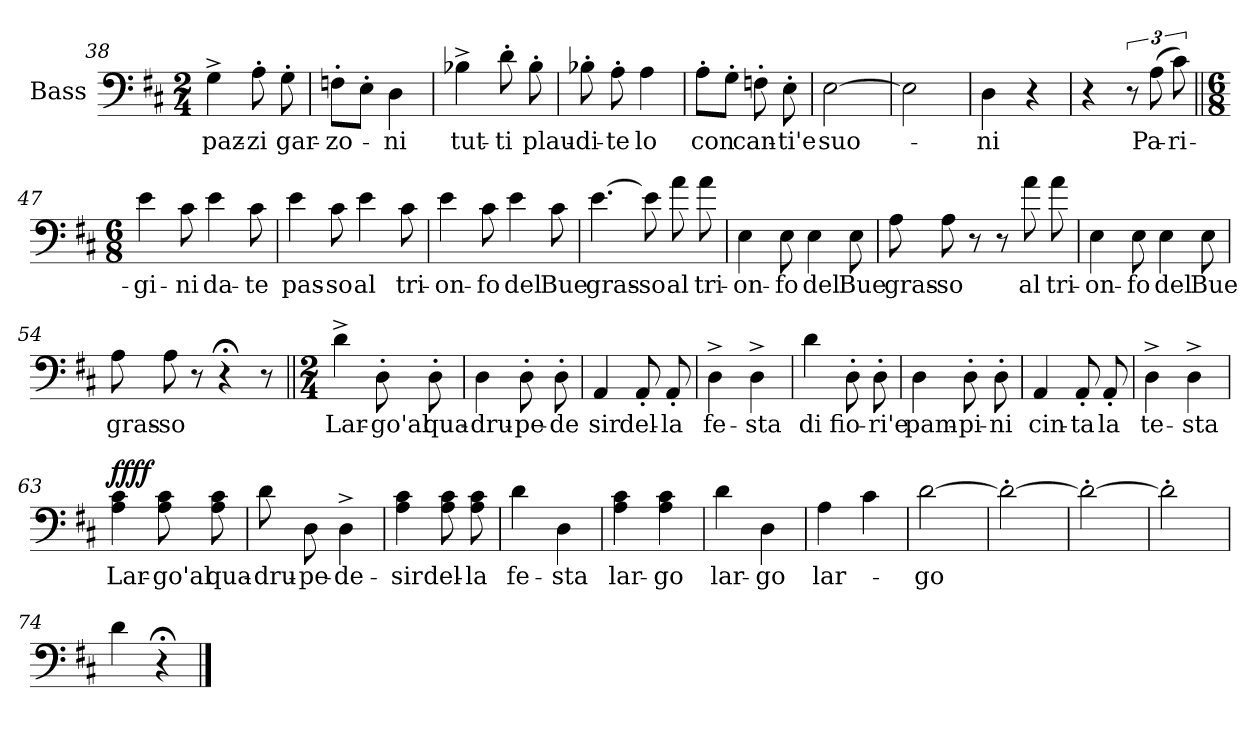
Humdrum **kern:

**kern	**text	**dynam
*part1	*part1	*part1
*staff1	*staff1	*staff1
*I"Bass	*	*
*I'B.	*	*
*clefF4	*	*
*k[f#c#]	*	*
*D:	*	*
*M2/4	*	*
=38	=38	=38
4G^\	paz-	.
8A'\	-zi	.
8G'\	gar-	.
=39	=39	=39
8Fn'\L	-zo-	.
8E'\J	.	.
4D\	-ni	.
=40	=40	=40
4B-X^\	tut-	.
8d'\	-ti	.
8B-'\	plau-	.
!!LO:PB:g=z
=41	=41	=41
8B-X'\	-di-	.
8A'\	-te	.
4A\	lo	.
=42	=42	=42
8A'\L	con	.
8G'\J	.	.
8Fn'\	can-	.
8E'\	-ti'e	.
=43	=43	=43
[2E\	suo-	.
=44	=44	=44
2E\]	.	.
=45	=45	=45
4D\	-ni	.
4r	.	.
=46	=46	=46
4r	.	.
12r	.	.
(>12A\	Pa-	.
12c#\)	-ri-	.
=47||	=47||	=47||
*M6/8	*	*
4e\	-gi-	.
8c#\	-ni	.
4e\	da-	.
8c#\	-te	.
=48	=48	=48
4e\	pas-	.
8c#\	-so	.
4e\	al	.
8c#\	tri-	.
=49	=49	=49
4e\	-on-	.
8c#\	-fo	.
4e\	del	.
8c#\	Bue	.
!!LO:LB:g=z
=50	=50	=50
[4.e\	gras-	.
8e\]	-so	.
8a\	al	.
8a\	tri-	.
=51	=51	=51
4E\	-on-	.
8E\	-fo	.
4E\	del	.
8E\	Bue	.
=52	=52	=52
8A\	gras-	.
8A\	-so	.
8r	.	.
8r	.	.
8a\	al	.
8a\	tri-	.
=53	=53	=53
4E\	-on-	.
8E\	-fo	.
4E\	del	.
8E\	Bue	.
=54	=54	=54
8A\	gras-	.
8A\	-so	.
8r	.	.
4r;<	.	.
8r	.	.
!!LO:PB:g=z
=55||	=55||	=55||
*M2/4	*	*
4d^\	Lar-	.
8D'\	-go'al	.
8D'\	qua-	.
=56	=56	=56
4D\	-dru-	.
8D'\	-pe-	.
8D'\	-de	.
=57	=57	=57
4AA/	sir	.
8AA'/	del-	.
8AA'/	-la	.
=58	=58	=58
4D^\	fe-	.
4D^\	-sta	.
=59	=59	=59
4d\	di	.
8D'\	fio-	.
8D'\	-ri'e	.
=60	=60	=60
4D\	pam-	.
8D'\	-pi-	.
8D'\	-ni	.
=61	=61	=61
4AA/	cin-	.
8AA'/	-ta	.
8AA'/	la	.
=62	=62	=62
4D^\	te-	.
4D^\	-sta	.
!!LO:LB:g=z
=63	=63	=63
!	!	!LO:DY:a
!	!	!LO:DY:n=1:a
4A\ 4c#\	Lar-	ff ff
8A\ 8c#\	-go'al	.
8A\ 8c#\	qua-	.
=64	=64	=64
8d\	-dru-	.
8D\	pe-	.
4D^\	-de-	.
=65	=65	=65
4A\ 4c#\	-sir	.
8A\ 8c#\	del-	.
8A\ 8c#\	-la	.
=66	=66	=66
4d\	fe-	.
4D\	-sta	.
=67	=67	=67
4A\ 4c#\	lar-	.
4A\ 4c#\	-go	.
=68	=68	=68
4d\	lar-	.
4D\	-go	.
=69	=69	=69
4A\	lar-	.
4c#\	.	.
=70	=70	=70
[2d\	-go	.
=71	=71	=71
2d'\_	.	.
=72	=72	=72
2d'\_	.	.
!!LO:PB:g=z
=73	=73	=73
2d'\]	.	.
=74	=74	=74
4d\	.	.
4r;<	.	.
==	==	==
*-	*-	*-
